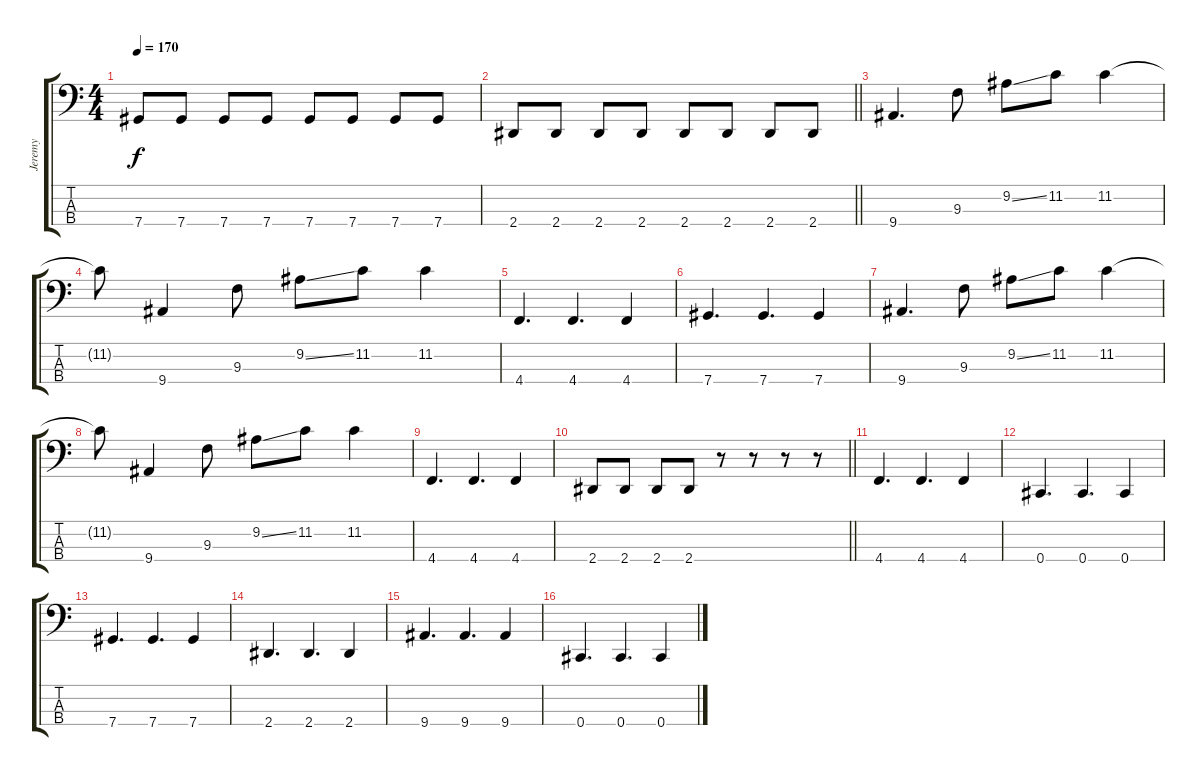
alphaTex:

\track ("Jeremy" "Jeremy") {instrument electricbassfinger}
\staff {score tabs}
\tuning (Gb2 Db2 Ab1 Db1) {hide}
\ts (4 4)
\tempo 170
\clef f4
\ks c
7.4.8{dy f} 7.4.8 7.4.8 7.4.8 7.4.8 7.4.8 7.4.8 7.4.8 |
\barLineRight lightlight
2.4.8 2.4.8 2.4.8 2.4.8 2.4.8 2.4.8 2.4.8 2.4.8 |
\section ("" "")
9.4.4{d} 9.3.8 9.2{ss}.8 11.2.8 11.2.4 |
11.2{t}.8 9.4.4 9.3.8 9.2{ss}.8 11.2.8 11.2.4 |
4.4.4{d} 4.4.4{d} 4.4.4 |
7.4.4{d} 7.4.4{d} 7.4.4 |
9.4.4{d} 9.3.8 9.2{ss}.8 11.2.8 11.2.4 |
11.2{t}.8 9.4.4 9.3.8 9.2{ss}.8 11.2.8 11.2.4 |
4.4.4{d} 4.4.4{d} 4.4.4 |
\barLineRight lightlight
2.4.8 2.4.8 2.4.8 2.4.8 r.8 r.8 r.8 r.8 |
\section ("" "")
4.4.4{d} 4.4.4{d} 4.4.4 |
0.4.4{d} 0.4.4{d} 0.4.4 |
7.4.4{d} 7.4.4{d} 7.4.4 |
2.4.4{d} 2.4.4{d} 2.4.4 |
9.4.4{d} 9.4.4{d} 9.4.4 |
0.4.4{d} 0.4.4{d} 0.4.4
